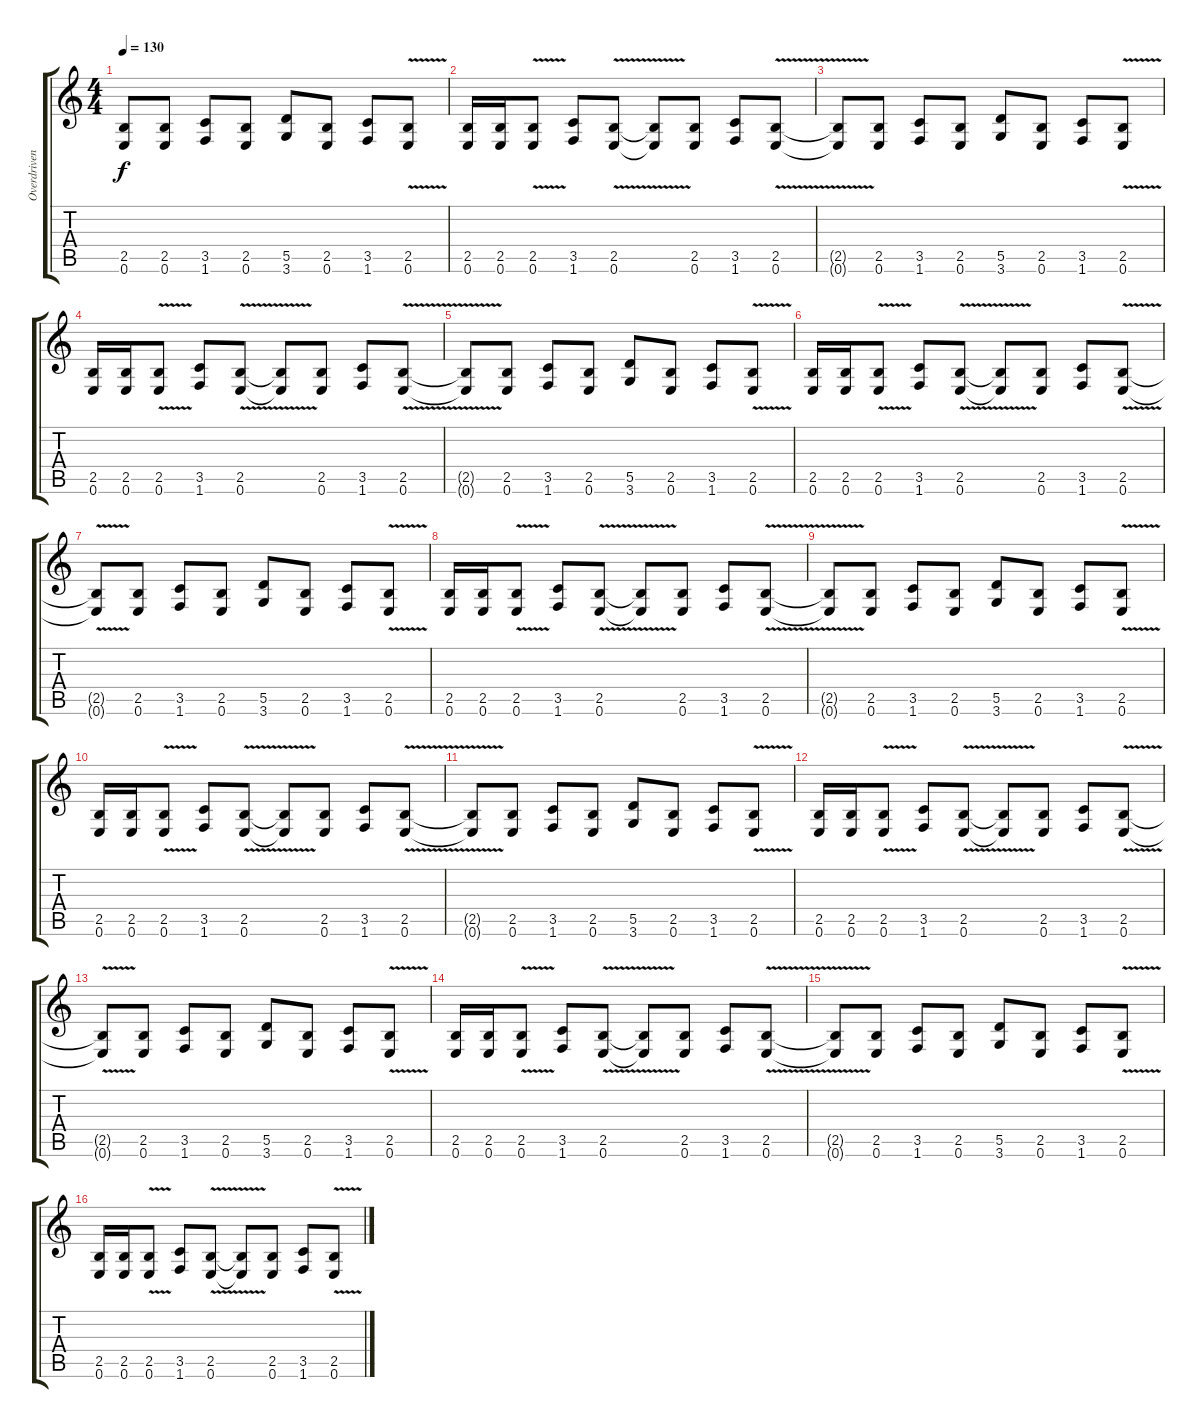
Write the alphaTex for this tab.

\track ("Overdriven Rythm Guitar " "Overdriven") {instrument overdrivenguitar}
\staff {score tabs}
\tuning (E4 B3 G3 D3 A2 E2) {hide}
\ts (4 4)
\tempo 130
\clef g2
\ks c
(2.5{t} 0.6{t}).8{dy f} (2.5 0.6).8 (3.5 1.6).8 (2.5 0.6).8 (5.5 3.6).8 (2.5 0.6).8 (3.5 1.6).8 (2.5{v} 0.6{v}).8 |
(2.5 0.6).16 (2.5 0.6).16 (2.5{v} 0.6{v}).8 (3.5 1.6).8 (2.5{v} 0.6{v}).8 (2.5{t} 0.6{t}).8 (2.5 0.6).8 (3.5 1.6).8 (2.5{v} 0.6{v}).8 |
(2.5{t} 0.6{t}).8 (2.5 0.6).8 (3.5 1.6).8 (2.5 0.6).8 (5.5 3.6).8 (2.5 0.6).8 (3.5 1.6).8 (2.5{v} 0.6{v}).8 |
(2.5 0.6).16 (2.5 0.6).16 (2.5{v} 0.6{v}).8 (3.5 1.6).8 (2.5{v} 0.6{v}).8 (2.5{t} 0.6{t}).8 (2.5 0.6).8 (3.5 1.6).8 (2.5{v} 0.6{v}).8 |
(2.5{t} 0.6{t}).8 (2.5 0.6).8 (3.5 1.6).8 (2.5 0.6).8 (5.5 3.6).8 (2.5 0.6).8 (3.5 1.6).8 (2.5{v} 0.6{v}).8 |
(2.5 0.6).16 (2.5 0.6).16 (2.5{v} 0.6{v}).8 (3.5 1.6).8 (2.5{v} 0.6{v}).8 (2.5{t} 0.6{t}).8 (2.5 0.6).8 (3.5 1.6).8 (2.5{v} 0.6{v}).8 |
(2.5{t} 0.6{t}).8 (2.5 0.6).8 (3.5 1.6).8 (2.5 0.6).8 (5.5 3.6).8 (2.5 0.6).8 (3.5 1.6).8 (2.5{v} 0.6{v}).8 |
(2.5 0.6).16 (2.5 0.6).16 (2.5{v} 0.6{v}).8 (3.5 1.6).8 (2.5{v} 0.6{v}).8 (2.5{t} 0.6{t}).8 (2.5 0.6).8 (3.5 1.6).8 (2.5{v} 0.6{v}).8 |
(2.5{t} 0.6{t}).8 (2.5 0.6).8 (3.5 1.6).8 (2.5 0.6).8 (5.5 3.6).8 (2.5 0.6).8 (3.5 1.6).8 (2.5{v} 0.6{v}).8 |
(2.5 0.6).16 (2.5 0.6).16 (2.5{v} 0.6{v}).8 (3.5 1.6).8 (2.5{v} 0.6{v}).8 (2.5{t} 0.6{t}).8 (2.5 0.6).8 (3.5 1.6).8 (2.5{v} 0.6{v}).8 |
(2.5{t} 0.6{t}).8 (2.5 0.6).8 (3.5 1.6).8 (2.5 0.6).8 (5.5 3.6).8 (2.5 0.6).8 (3.5 1.6).8 (2.5{v} 0.6{v}).8 |
(2.5 0.6).16 (2.5 0.6).16 (2.5{v} 0.6{v}).8 (3.5 1.6).8 (2.5{v} 0.6{v}).8 (2.5{t} 0.6{t}).8 (2.5 0.6).8 (3.5 1.6).8 (2.5{v} 0.6{v}).8 |
(2.5{t} 0.6{t}).8 (2.5 0.6).8 (3.5 1.6).8 (2.5 0.6).8 (5.5 3.6).8 (2.5 0.6).8 (3.5 1.6).8 (2.5{v} 0.6{v}).8 |
(2.5 0.6).16 (2.5 0.6).16 (2.5{v} 0.6{v}).8 (3.5 1.6).8 (2.5{v} 0.6{v}).8 (2.5{t} 0.6{t}).8 (2.5 0.6).8 (3.5 1.6).8 (2.5{v} 0.6{v}).8 |
(2.5{t} 0.6{t}).8 (2.5 0.6).8 (3.5 1.6).8 (2.5 0.6).8 (5.5 3.6).8 (2.5 0.6).8 (3.5 1.6).8 (2.5{v} 0.6{v}).8 |
(2.5 0.6).16 (2.5 0.6).16 (2.5{v} 0.6{v}).8 (3.5 1.6).8 (2.5{v} 0.6{v}).8 (2.5{t} 0.6{t}).8 (2.5 0.6).8 (3.5 1.6).8 (2.5{v} 0.6{v}).8
